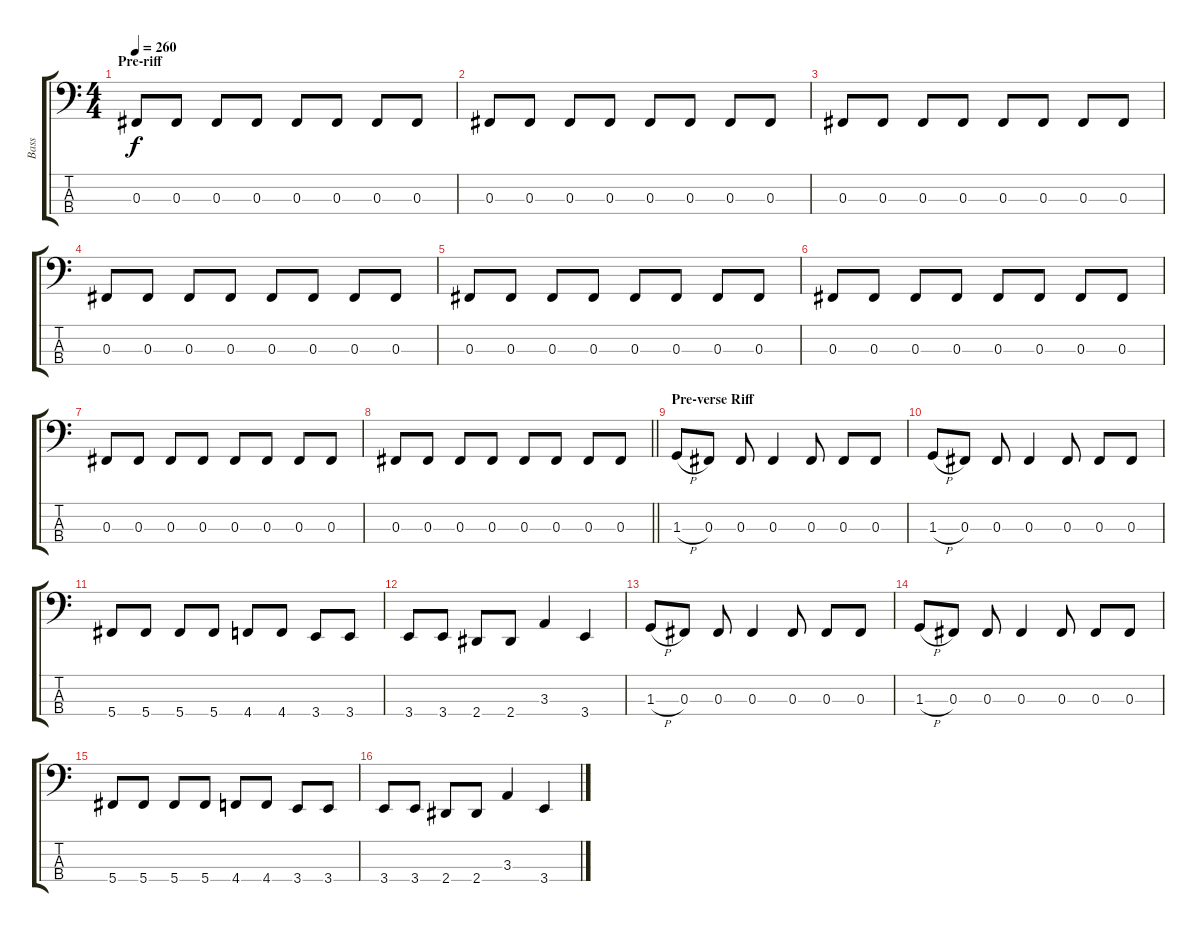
\track ("Bass" "Bass") {instrument electricbasspick}
\staff {score tabs}
\tuning (E2 B1 Gb1 Db1) {hide}
\ts (4 4)
\section ("" "Pre-riff")
\tempo 260
\clef f4
\ks c
0.3.8{dy f} 0.3.8 0.3.8 0.3.8 0.3.8 0.3.8 0.3.8 0.3.8 |
0.3.8 0.3.8 0.3.8 0.3.8 0.3.8 0.3.8 0.3.8 0.3.8 |
0.3.8 0.3.8 0.3.8 0.3.8 0.3.8 0.3.8 0.3.8 0.3.8 |
0.3.8 0.3.8 0.3.8 0.3.8 0.3.8 0.3.8 0.3.8 0.3.8 |
0.3.8 0.3.8 0.3.8 0.3.8 0.3.8 0.3.8 0.3.8 0.3.8 |
0.3.8 0.3.8 0.3.8 0.3.8 0.3.8 0.3.8 0.3.8 0.3.8 |
0.3.8 0.3.8 0.3.8 0.3.8 0.3.8 0.3.8 0.3.8 0.3.8 |
\barLineRight lightlight
0.3.8 0.3.8 0.3.8 0.3.8 0.3.8 0.3.8 0.3.8 0.3.8 |
\section ("" "Pre-verse Riff")
1.3{h}.8 0.3.8 0.3.8 0.3.4 0.3.8 0.3.8 0.3.8 |
1.3{h}.8 0.3.8 0.3.8 0.3.4 0.3.8 0.3.8 0.3.8 |
5.4.8 5.4.8 5.4.8 5.4.8 4.4.8 4.4.8 3.4.8 3.4.8 |
3.4.8 3.4.8 2.4.8 2.4.8 3.3.4 3.4.4 |
1.3{h}.8 0.3.8 0.3.8 0.3.4 0.3.8 0.3.8 0.3.8 |
1.3{h}.8 0.3.8 0.3.8 0.3.4 0.3.8 0.3.8 0.3.8 |
5.4.8 5.4.8 5.4.8 5.4.8 4.4.8 4.4.8 3.4.8 3.4.8 |
3.4.8 3.4.8 2.4.8 2.4.8 3.3.4 3.4.4
